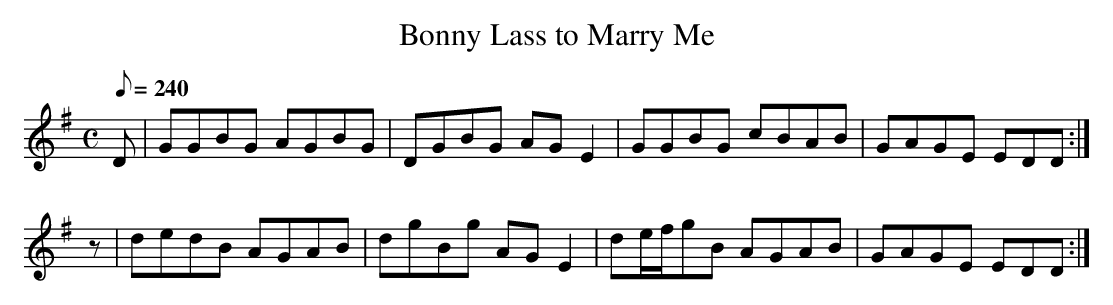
X:1
T: Bonny Lass to Marry Me
M: C
L: 1/8
Q: 240
K: G
D| GGBG AGBG| DGBG AG E2| GGBG cBAB| GAGE EDD :|
z| dedB AGAB| dgBg AG E2| de/f/gB AGAB| GAGE EDD :|
